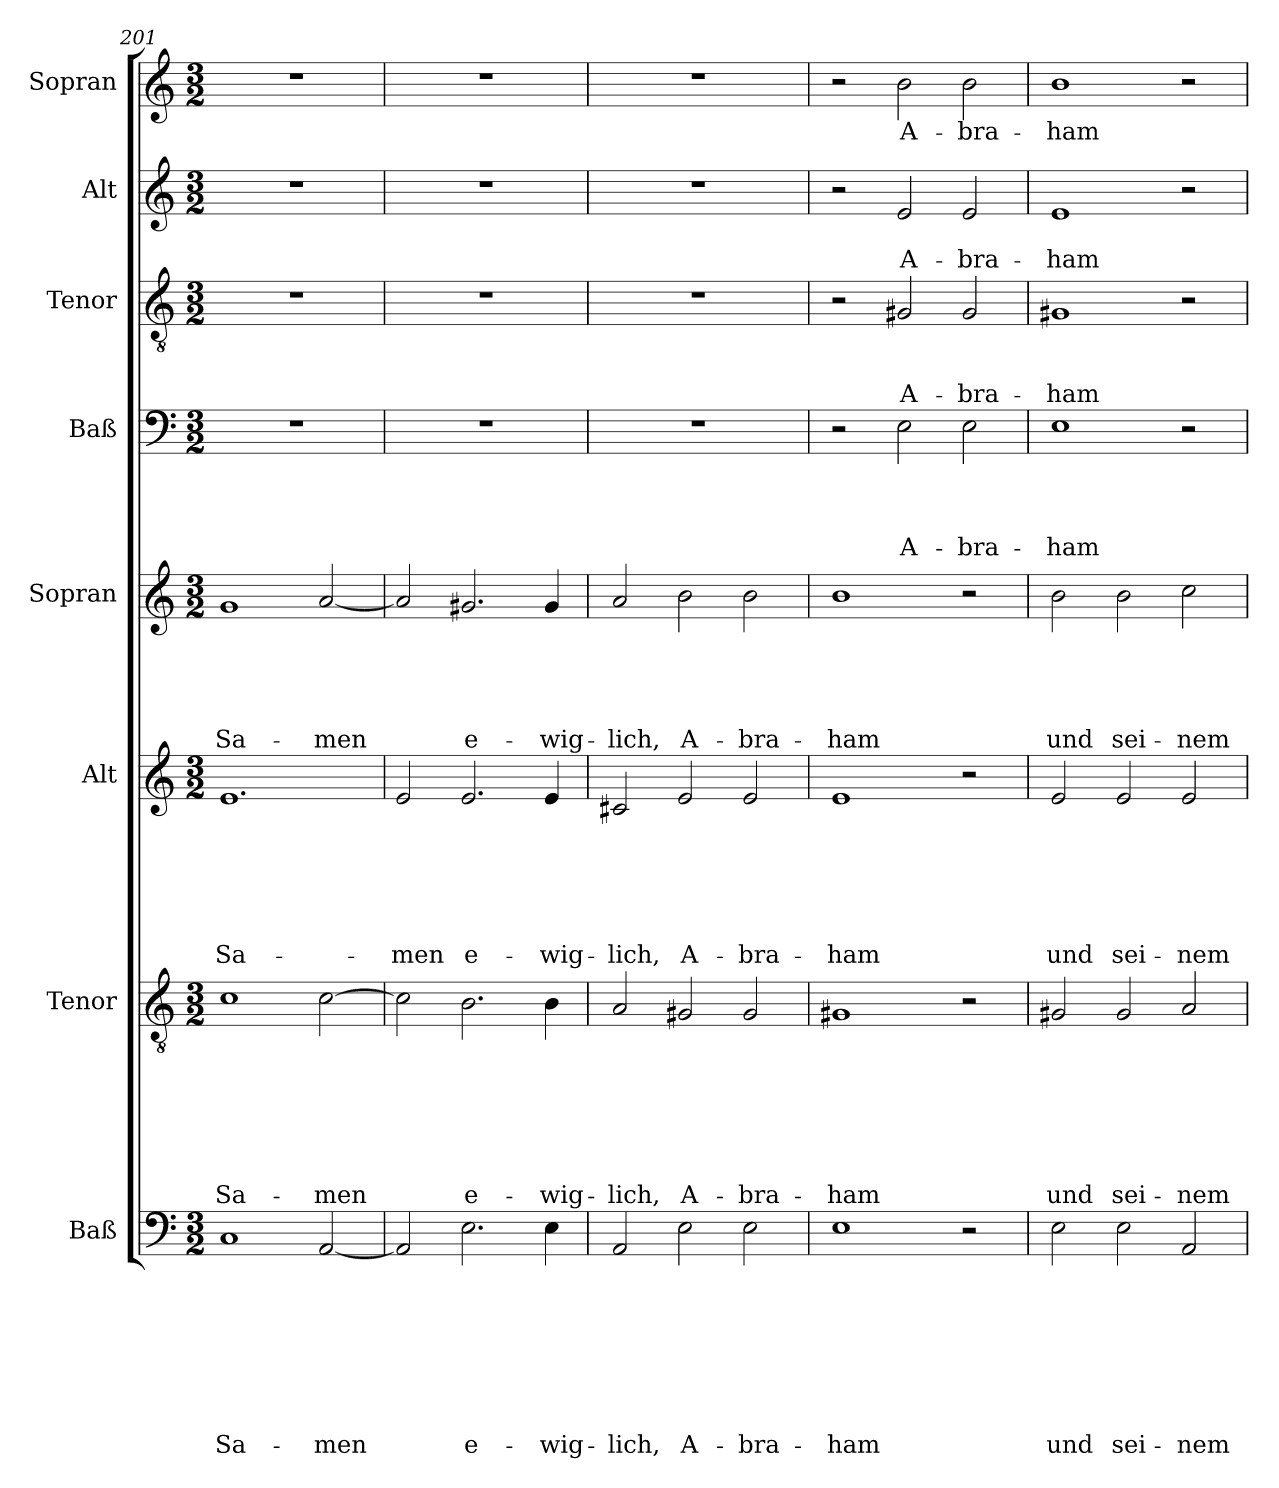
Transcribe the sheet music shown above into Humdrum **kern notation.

**kern	**text	**text	**text	**text	**text	**text	**text	**text	**kern	**text	**text	**text	**text	**text	**text	**text	**kern	**text	**text	**text	**text	**text	**text	**kern	**text	**text	**text	**text	**text	**kern	**text	**text	**text	**text	**kern	**text	**text	**text	**kern	**text	**text	**kern	**text
*part8	*part8	*part8	*part8	*part8	*part8	*part8	*part8	*part8	*part7	*part7	*part7	*part7	*part7	*part7	*part7	*part7	*part6	*part6	*part6	*part6	*part6	*part6	*part6	*part5	*part5	*part5	*part5	*part5	*part5	*part4	*part4	*part4	*part4	*part4	*part3	*part3	*part3	*part3	*part2	*part2	*part2	*part1	*part1
*staff8	*staff8	*staff8	*staff8	*staff8	*staff8	*staff8	*staff8	*staff8	*staff7	*staff7	*staff7	*staff7	*staff7	*staff7	*staff7	*staff7	*staff6	*staff6	*staff6	*staff6	*staff6	*staff6	*staff6	*staff5	*staff5	*staff5	*staff5	*staff5	*staff5	*staff4	*staff4	*staff4	*staff4	*staff4	*staff3	*staff3	*staff3	*staff3	*staff2	*staff2	*staff2	*staff1	*staff1
*I"Baß	*	*	*	*	*	*	*	*	*I"Tenor	*	*	*	*	*	*	*	*I"Alt	*	*	*	*	*	*	*I"Sopran	*	*	*	*	*	*I"Baß	*	*	*	*	*I"Tenor	*	*	*	*I"Alt	*	*	*I"Sopran	*
*clefF4	*	*	*	*	*	*	*	*	*clefGv2	*	*	*	*	*	*	*	*clefG2	*	*	*	*	*	*	*clefG2	*	*	*	*	*	*clefF4	*	*	*	*	*clefGv2	*	*	*	*clefG2	*	*	*clefG2	*
*k[]	*	*	*	*	*	*	*	*	*k[]	*	*	*	*	*	*	*	*k[]	*	*	*	*	*	*	*k[]	*	*	*	*	*	*k[]	*	*	*	*	*k[]	*	*	*	*k[]	*	*	*k[]	*
*C:	*	*	*	*	*	*	*	*	*C:	*	*	*	*	*	*	*	*C:	*	*	*	*	*	*	*C:	*	*	*	*	*	*C:	*	*	*	*	*C:	*	*	*	*C:	*	*	*C:	*
*M3/2	*	*	*	*	*	*	*	*	*M3/2	*	*	*	*	*	*	*	*M3/2	*	*	*	*	*	*	*M3/2	*	*	*	*	*	*M3/2	*	*	*	*	*M3/2	*	*	*	*M3/2	*	*	*M3/2	*
=201	=201	=201	=201	=201	=201	=201	=201	=201	=201	=201	=201	=201	=201	=201	=201	=201	=201	=201	=201	=201	=201	=201	=201	=201	=201	=201	=201	=201	=201	=201	=201	=201	=201	=201	=201	=201	=201	=201	=201	=201	=201	=201	=201
1C	.	.	.	.	.	.	.	Sa-	1c	.	.	.	.	.	.	Sa-	1.e	.	.	.	.	.	Sa-	1g	.	.	.	.	Sa-	1.r	.	.	.	.	1.r	.	.	.	1.r	.	.	1.r	.
[2AA/	.	.	.	.	.	.	.	-men	[2c\	.	.	.	.	.	.	-men	.	.	.	.	.	.	.	[2a/	.	.	.	.	-men	.	.	.	.	.	.	.	.	.	.	.	.	.	.
=202	=202	=202	=202	=202	=202	=202	=202	=202	=202	=202	=202	=202	=202	=202	=202	=202	=202	=202	=202	=202	=202	=202	=202	=202	=202	=202	=202	=202	=202	=202	=202	=202	=202	=202	=202	=202	=202	=202	=202	=202	=202	=202	=202
2AA/]	.	.	.	.	.	.	.	.	2c\]	.	.	.	.	.	.	.	2e/	.	.	.	.	.	-men	2a/]	.	.	.	.	.	1.r	.	.	.	.	1.r	.	.	.	1.r	.	.	1.r	.
2.E\	.	.	.	.	.	.	.	e-	2.B\	.	.	.	.	.	.	e-	2.e/	.	.	.	.	.	e-	2.g#X/	.	.	.	.	e-	.	.	.	.	.	.	.	.	.	.	.	.	.	.
4E\	.	.	.	.	.	.	.	-wig-	4B\	.	.	.	.	.	.	-wig-	4e/	.	.	.	.	.	-wig-	4g#/	.	.	.	.	-wig-	.	.	.	.	.	.	.	.	.	.	.	.	.	.
=203	=203	=203	=203	=203	=203	=203	=203	=203	=203	=203	=203	=203	=203	=203	=203	=203	=203	=203	=203	=203	=203	=203	=203	=203	=203	=203	=203	=203	=203	=203	=203	=203	=203	=203	=203	=203	=203	=203	=203	=203	=203	=203	=203
2AA/	.	.	.	.	.	.	.	-lich,	2A/	.	.	.	.	.	.	-lich,	2c#X/	.	.	.	.	.	-lich,	2a/	.	.	.	.	-lich,	1.r	.	.	.	.	1.r	.	.	.	1.r	.	.	1.r	.
2E\	.	.	.	.	.	.	.	A-	2G#X/	.	.	.	.	.	.	A-	2e/	.	.	.	.	.	A-	2b\	.	.	.	.	A-	.	.	.	.	.	.	.	.	.	.	.	.	.	.
2E\	.	.	.	.	.	.	.	-bra-	2G#/	.	.	.	.	.	.	-bra-	2e/	.	.	.	.	.	-bra-	2b\	.	.	.	.	-bra-	.	.	.	.	.	.	.	.	.	.	.	.	.	.
=204	=204	=204	=204	=204	=204	=204	=204	=204	=204	=204	=204	=204	=204	=204	=204	=204	=204	=204	=204	=204	=204	=204	=204	=204	=204	=204	=204	=204	=204	=204	=204	=204	=204	=204	=204	=204	=204	=204	=204	=204	=204	=204	=204
1E	.	.	.	.	.	.	.	-ham	1G#X	.	.	.	.	.	.	-ham	1e	.	.	.	.	.	-ham	1b	.	.	.	.	-ham	2r	.	.	.	.	2r	.	.	.	2r	.	.	2r	.
.	.	.	.	.	.	.	.	.	.	.	.	.	.	.	.	.	.	.	.	.	.	.	.	.	.	.	.	.	.	2E\	.	.	.	A-	2G#X/	.	.	A-	2e/	.	A-	2b\	A-
2r	.	.	.	.	.	.	.	.	2r	.	.	.	.	.	.	.	2r	.	.	.	.	.	.	2r	.	.	.	.	.	2E\	.	.	.	-bra-	2G#/	.	.	-bra-	2e/	.	-bra-	2b\	-bra-
=205	=205	=205	=205	=205	=205	=205	=205	=205	=205	=205	=205	=205	=205	=205	=205	=205	=205	=205	=205	=205	=205	=205	=205	=205	=205	=205	=205	=205	=205	=205	=205	=205	=205	=205	=205	=205	=205	=205	=205	=205	=205	=205	=205
2E\	.	.	.	.	.	.	.	und	2G#X/	.	.	.	.	.	.	und	2e/	.	.	.	.	.	und	2b\	.	.	.	.	und	1E	.	.	.	-ham	1G#X	.	.	-ham	1e	.	-ham	1b	-ham
2E\	.	.	.	.	.	.	.	sei-	2G#/	.	.	.	.	.	.	sei-	2e/	.	.	.	.	.	sei-	2b\	.	.	.	.	sei-	.	.	.	.	.	.	.	.	.	.	.	.	.	.
2AA/	.	.	.	.	.	.	.	-nem	2A/	.	.	.	.	.	.	-nem	2e/	.	.	.	.	.	-nem	2cc\	.	.	.	.	-nem	2r	.	.	.	.	2r	.	.	.	2r	.	.	2r	.
=	=	=	=	=	=	=	=	=	=	=	=	=	=	=	=	=	=	=	=	=	=	=	=	=	=	=	=	=	=	=	=	=	=	=	=	=	=	=	=	=	=	=	=
*-	*-	*-	*-	*-	*-	*-	*-	*-	*-	*-	*-	*-	*-	*-	*-	*-	*-	*-	*-	*-	*-	*-	*-	*-	*-	*-	*-	*-	*-	*-	*-	*-	*-	*-	*-	*-	*-	*-	*-	*-	*-	*-	*-
